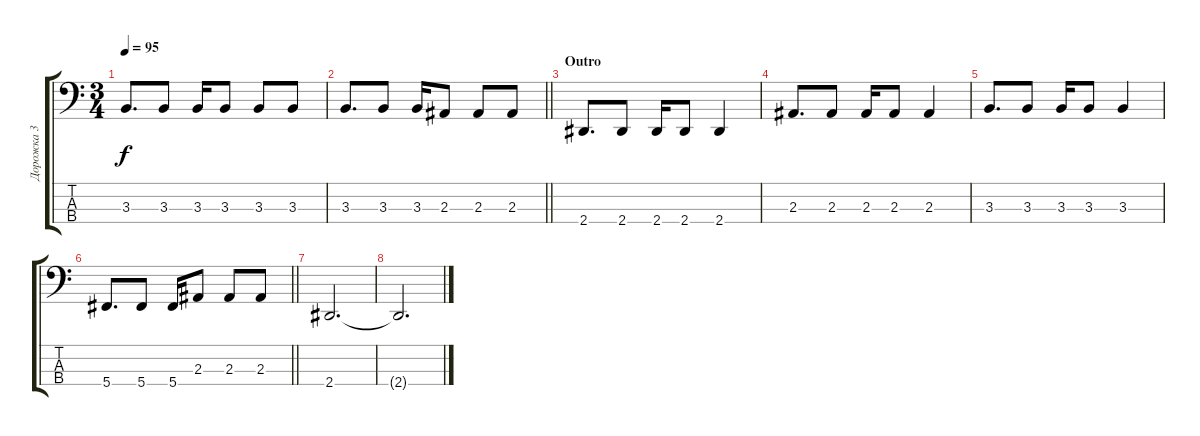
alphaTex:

\track ("Дорожка 3" "Дорожка 3") {instrument electricbassfinger}
\staff {score tabs}
\tuning (Gb2 Db2 Ab1 Db1) {hide}
\ts (3 4)
\tempo 95
\clef f4
\ks c
3.3.8{d dy f} 3.3.8 3.3.16 3.3.8 3.3.8 3.3.8 |
\barLineRight lightlight
3.3.8{d} 3.3.8 3.3.16 2.3.8 2.3.8 2.3.8 |
\section ("" "Outro")
2.4.8{d} 2.4.8 2.4.16 2.4.8 2.4.4 |
2.3.8{d} 2.3.8 2.3.16 2.3.8 2.3.4 |
3.3.8{d} 3.3.8 3.3.16 3.3.8 3.3.4 |
\barLineRight lightlight
5.4.8{d} 5.4.8 5.4.16 2.3.8 2.3.8 2.3.8 |
2.4.2{d} |
2.4{t}.2{d}
